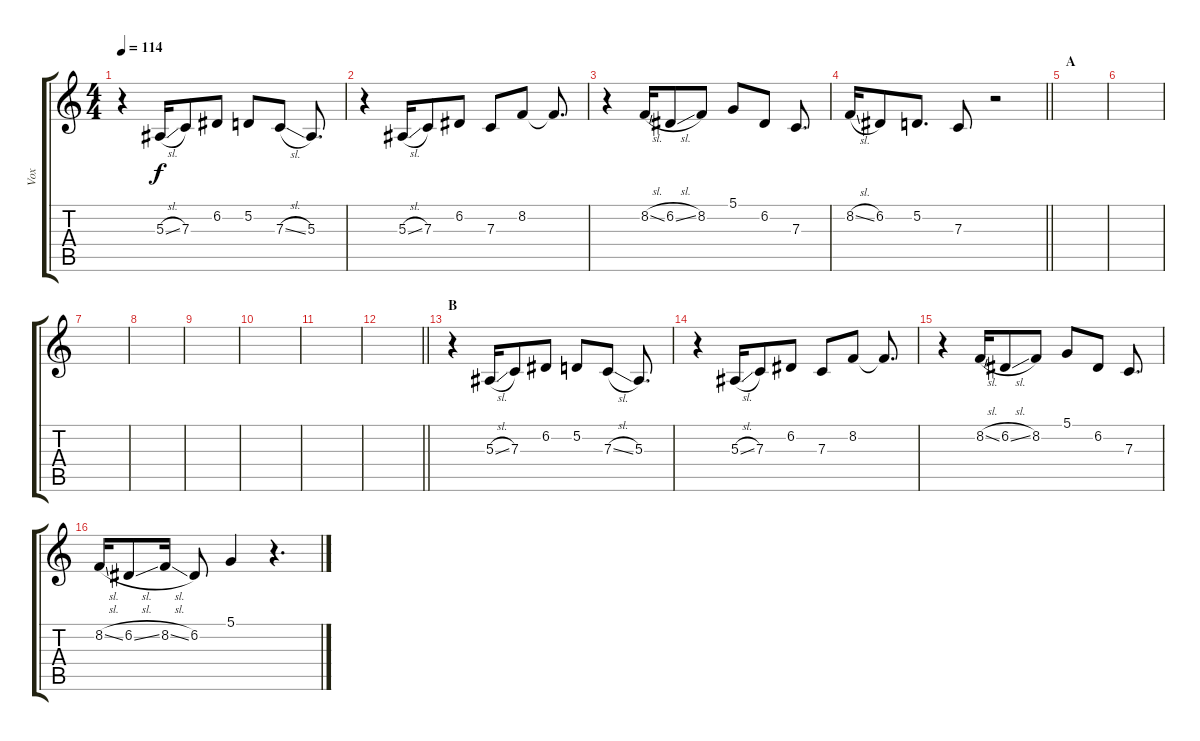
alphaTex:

\track ("Vox" "Vox") {instrument lead2sawtooth}
\staff {score tabs}
\tuning (D4 A3 F3 C3 G2 C2) {hide}
\ts (4 4)
\tempo 114
\clef g2
\ks c
r.4{dy f} 5.3{sl}.16 7.3.8 6.2.8 5.2.8 7.3{sl}.8 5.3.8{d} |
r.4 5.3{sl}.16 7.3.8 6.2.8 7.3.8 8.2.8 8.2{t}.8{d} |
r.4 8.2{sl}.16 6.2{sl}.8 8.2.8 5.1.8 6.2.8 7.3.8{d} |
\barLineRight lightlight
8.2{sl}.16 6.2.8 5.2.8{d} 7.3.8 r.2 |
\section ("" "A")
|
|
|
|
|
|
|
\barLineRight lightlight
|
\section ("" "B")
r.4 5.3{sl}.16 7.3.8 6.2.8 5.2.8 7.3{sl}.8 5.3.8{d} |
r.4 5.3{sl}.16 7.3.8 6.2.8 7.3.8 8.2.8 8.2{t}.8{d} |
r.4 8.2{sl}.16 6.2{sl}.8 8.2.8 5.1.8 6.2.8 7.3.8{d} |
8.2{sl}.16 6.2{sl}.8 8.2{sl}.16 6.2.8 5.1.4 r.4{d}
